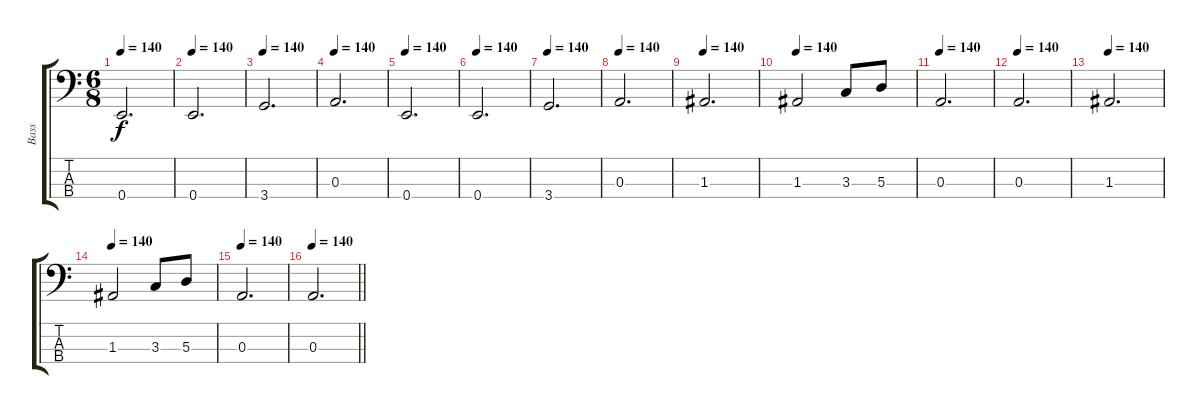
\track ("Bass" "Bass") {instrument electricbasspick}
\staff {score tabs}
\tuning (G2 D2 A1 E1) {hide}
\ts (6 8)
\tempo 140
\clef f4
\ks c
0.4.2{d dy f} |
\tempo 140
0.4.2{d} |
\tempo 140
3.4.2{d} |
\tempo 140
0.3.2{d} |
\tempo 140
0.4.2{d} |
\tempo 140
0.4.2{d} |
\tempo 140
3.4.2{d} |
\tempo 140
0.3.2{d} |
\tempo 140
1.3.2{d} |
\tempo 140
1.3.2 3.3.8 5.3.8 |
\tempo 140
0.3.2{d} |
\tempo 140
0.3.2{d} |
\tempo 140
1.3.2{d} |
\tempo 140
1.3.2 3.3.8 5.3.8 |
\tempo 140
0.3.2{d} |
\tempo 140
\barLineRight lightlight
0.3.2{d}
